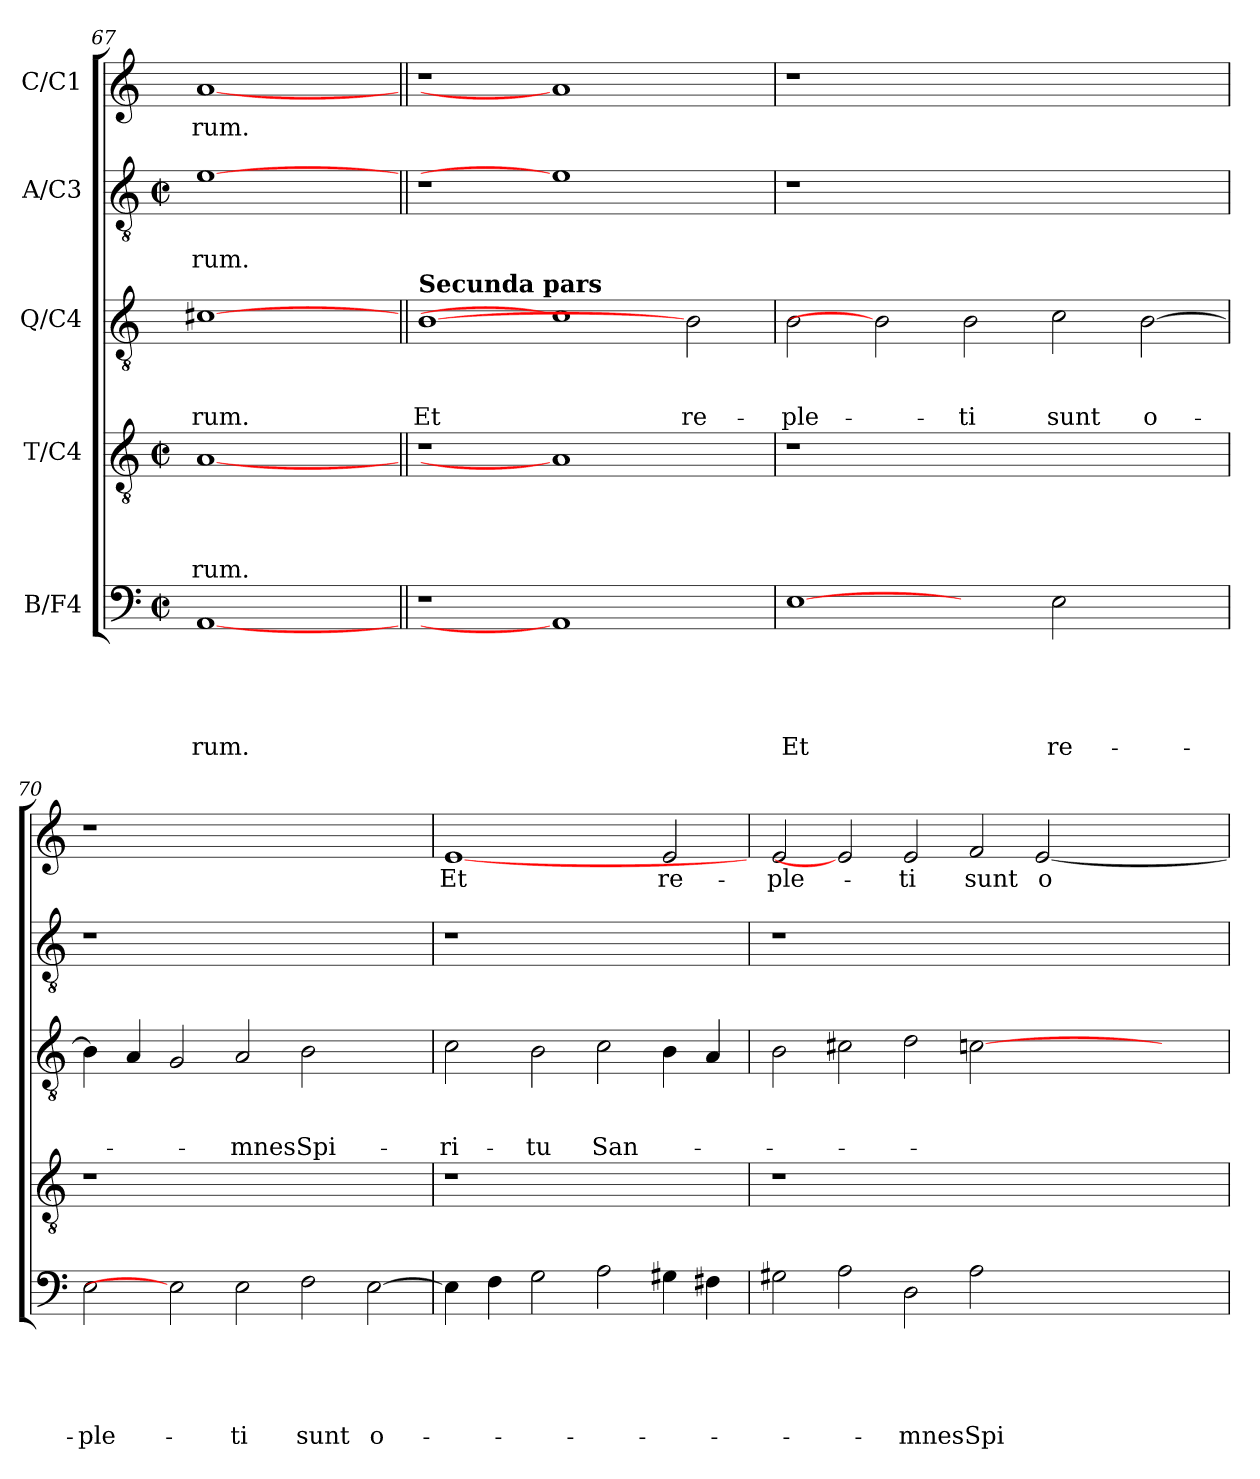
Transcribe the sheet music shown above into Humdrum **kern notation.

**kern	**text	**text	**text	**text	**text	**kern	**text	**text	**text	**text	**kern	**text	**text	**text	**kern	**text	**text	**kern	**text
*part5	*part5	*part5	*part5	*part5	*part5	*part4	*part4	*part4	*part4	*part4	*part3	*part3	*part3	*part3	*part2	*part2	*part2	*part1	*part1
*staff5	*staff5	*staff5	*staff5	*staff5	*staff5	*staff4	*staff4	*staff4	*staff4	*staff4	*staff3	*staff3	*staff3	*staff3	*staff2	*staff2	*staff2	*staff1	*staff1
*I"B/F4	*	*	*	*	*	*I"T/C4	*	*	*	*	*I"Q/C4	*	*	*	*I"A/C3	*	*	*I"C/C1	*
*clefF4	*	*	*	*	*	*clefGv2	*	*	*	*	*clefGv2	*	*	*	*clefGv2	*	*	*clefG2	*
*k[]	*	*	*	*	*	*k[]	*	*	*	*	*k[]	*	*	*	*k[]	*	*	*k[]	*
*C:	*	*	*	*	*	*C:	*	*	*	*	*C:	*	*	*	*C:	*	*	*C:	*
*M2/2	*	*	*	*	*	*M2/2	*	*	*	*	*	*	*	*	*M2/2	*	*	*	*
*met(c|)	*	*	*	*	*	*met(c|)	*	*	*	*	*	*	*	*	*met(c|)	*	*	*	*
=67	=67	=67	=67	=67	=67	=67	=67	=67	=67	=67	=67	=67	=67	=67	=67	=67	=67	=67	=67
!	!	!	!	!	!LO:LY:b	!	!	!	!	!LO:LY:b	!	!	!	!LO:LY:b	!	!	!LO:LY:b	!	!LO:LY:b
[1AA	.	.	.	.	-rum.	[1A	.	.	.	-rum.	[1c#X	.	.	-rum.	[1e	.	-rum.	[1a	-rum.
!!LO:PB:g=z
=68||	=68||	=68||	=68||	=68||	=68||	=68||	=68||	=68||	=68||	=68||	=68||	=68||	=68||	=68||	=68||	=68||	=68||	=68||	=68||
!	!	!	!	!	!	!	!	!	!	!	!LO:TX:a:B:t=Secunda pars	!	!	!	!	!	!	!	!
!	!	!	!	!	!	!	!	!	!	!	!	!	!	!LO:LY:b	!	!	!	!	!
1r	.	.	.	.	.	1r	.	.	.	.	[1B	.	.	Et	1r	.	.	1r	.
1AA]	.	.	.	.	.	1A]	.	.	.	.	1c#]	.	.	.	1e]	.	.	1a]	.
!	!	!	!	!	!	!	!	!	!	!	!	!	!	!LO:LY:b	!	!	!	!	!
2ryy	.	.	.	.	.	2ryy	.	.	.	.	2B\	.	.	re-	2ryy	.	.	2ryy	.
=69	=69	=69	=69	=69	=69	=69	=69	=69	=69	=69	=69	=69	=69	=69	=69	=69	=69	=69	=69
!	!	!	!	!	!LO:LY:b	!	!	!	!	!	!	!	!	!LO:LY:b	!	!	!	!	!
[1E	.	.	.	.	Et	1r	.	.	.	.	2B\	.	.	-ple-	1r	.	.	1r	.
.	.	.	.	.	.	.	.	.	.	.	2B]	.	.	.	.	.	.	.	.
!	!	!	!	!	!	!	!	!	!	!	!	!	!	!LO:LY:b	!	!	!	!	!
2ryy	.	.	.	.	.	1.ryy	.	.	.	.	2B\	.	.	-ti	1.ryy	.	.	1.ryy	.
!	!	!	!	!	!LO:LY:b	!	!	!	!	!	!	!	!	!LO:LY:b	!	!	!	!	!
2E\	.	.	.	.	re-	.	.	.	.	.	2c\	.	.	sunt	.	.	.	.	.
!	!	!	!	!	!	!	!	!	!	!	!	!	!	!LO:LY:b	!	!	!	!	!
2ryy	.	.	.	.	.	.	.	.	.	.	[2B\	.	.	o-	.	.	.	.	.
=70	=70	=70	=70	=70	=70	=70	=70	=70	=70	=70	=70	=70	=70	=70	=70	=70	=70	=70	=70
!	!	!	!	!	!LO:LY:b	!	!	!	!	!	!	!	!	!	!	!	!	!	!
2E\	.	.	.	.	-ple-	1r	.	.	.	.	4B\]	.	.	.	1r	.	.	1r	.
.	.	.	.	.	.	.	.	.	.	.	4A/	.	.	.	.	.	.	.	.
2E]	.	.	.	.	.	.	.	.	.	.	2G/	.	.	.	.	.	.	.	.
!	!	!	!	!	!LO:LY:b	!	!	!	!	!	!	!	!	!LO:LY:b	!	!	!	!	!
2E\	.	.	.	.	-ti	1.ryy	.	.	.	.	2A/	.	.	-mnes	1.ryy	.	.	1.ryy	.
!	!	!	!	!	!LO:LY:b	!	!	!	!	!	!	!	!	!LO:LY:b	!	!	!	!	!
2F\	.	.	.	.	sunt	.	.	.	.	.	2B\	.	.	Spi-	.	.	.	.	.
!	!	!	!	!	!LO:LY:b	!	!	!	!	!	!	!	!	!	!	!	!	!	!
[2E\	.	.	.	.	o-	.	.	.	.	.	2ryy	.	.	.	.	.	.	.	.
=71	=71	=71	=71	=71	=71	=71	=71	=71	=71	=71	=71	=71	=71	=71	=71	=71	=71	=71	=71
!	!	!	!	!	!	!	!	!	!	!	!	!	!	!LO:LY:b	!	!	!	!	!LO:LY:b
4E\]	.	.	.	.	.	1r	.	.	.	.	2c\	.	.	-ri-	1r	.	.	[1e	Et
4F\	.	.	.	.	.	.	.	.	.	.	.	.	.	.	.	.	.	.	.
!	!	!	!	!	!	!	!	!	!	!	!	!	!	!LO:LY:b	!	!	!	!	!
2G\	.	.	.	.	.	.	.	.	.	.	2B\	.	.	-tu	.	.	.	.	.
!	!	!	!	!	!	!	!	!	!	!	!	!	!	!LO:LY:b	!	!	!	!	!
2A\	.	.	.	.	.	1ryy	.	.	.	.	2c\	.	.	San-	1ryy	.	.	2ryy	.
!	!	!	!	!	!	!	!	!	!	!	!	!	!	!	!	!	!	!	!LO:LY:b
4G#X\	.	.	.	.	.	.	.	.	.	.	4B\	.	.	.	.	.	.	2e/	re-
4F#X\	.	.	.	.	.	.	.	.	.	.	4A/	.	.	.	.	.	.	.	.
=72	=72	=72	=72	=72	=72	=72	=72	=72	=72	=72	=72	=72	=72	=72	=72	=72	=72	=72	=72
!	!	!	!	!	!	!	!	!	!	!	!	!	!	!	!	!	!	!	!LO:LY:b
2G#X\	.	.	.	.	.	1r	.	.	.	.	2B\	.	.	.	1r	.	.	2e/	-ple-
2A\	.	.	.	.	.	.	.	.	.	.	2c#X\	.	.	.	.	.	.	2e]	.
!	!	!	!	!	!LO:LY:b	!	!	!	!	!	!	!	!	!	!	!	!	!	!LO:LY:b
2D\	.	.	.	.	-mnes	1.ryy	.	.	.	.	2d\	.	.	.	1.ryy	.	.	2e/	-ti
!	!	!	!	!	!LO:LY:b	!	!	!	!	!	!	!	!	!	!	!	!	!	!LO:LY:b
2A\	.	.	.	.	Spi-	.	.	.	.	.	[2cn\	.	.	.	.	.	.	2f/	sunt
!	!	!	!	!	!	!	!	!	!	!	!	!	!	!	!	!	!	!	!LO:LY:b
2ryy	.	.	.	.	.	.	.	.	.	.	2ryy	.	.	.	.	.	.	[2e/	o-
=	=	=	=	=	=	=	=	=	=	=	=	=	=	=	=	=	=	=	=
*-	*-	*-	*-	*-	*-	*-	*-	*-	*-	*-	*-	*-	*-	*-	*-	*-	*-	*-	*-
